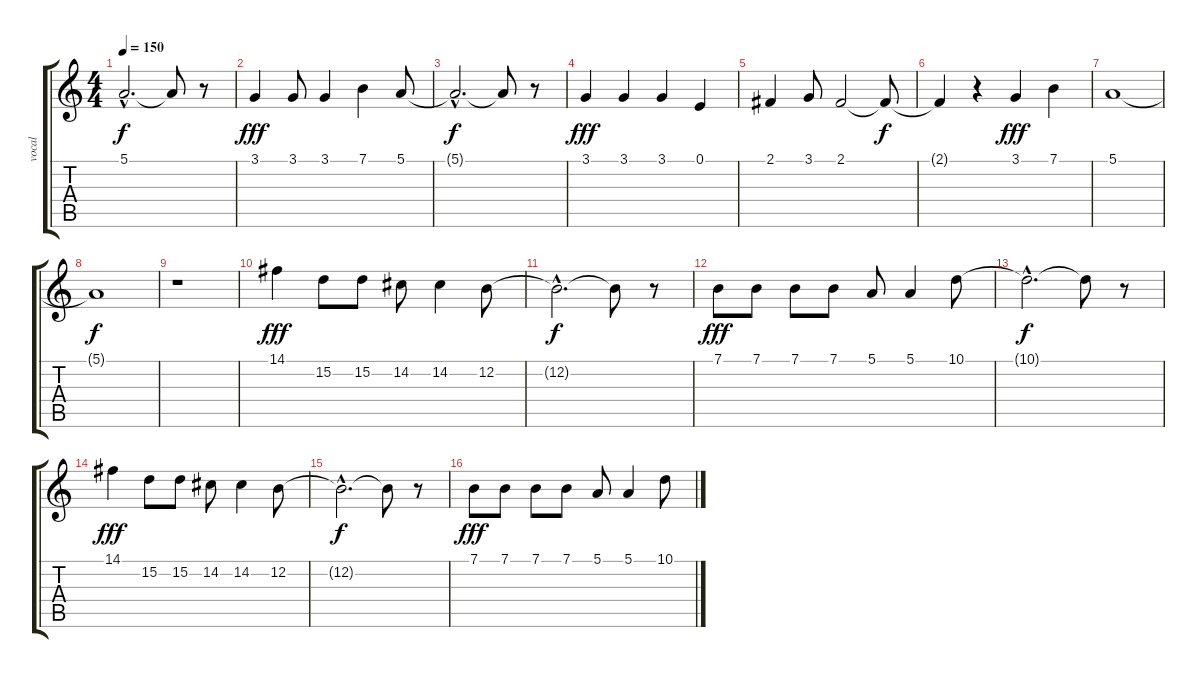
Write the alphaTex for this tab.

\track ("vocal" "vocal") {instrument lead2sawtooth}
\staff {score tabs}
\tuning (E4 B3 G3 D3 A2 E2) {hide}
\ts (4 4)
\tempo 150
\clef g2
\ks c
5.1{hac t}.2{d dy f} 5.1{t}.8 r.8 |
3.1.4{dy fff} 3.1.8 3.1.4 7.1.4 5.1.8 |
5.1{hac t}.2{d dy f} 5.1{t}.8 r.8 |
3.1.4{dy fff} 3.1.4 3.1.4 0.1.4 |
2.1.4 3.1.8 2.1.2 2.1{t}.8{dy f} |
2.1{t}.4 r.4 3.1.4{dy fff} 7.1.4 |
5.1.1 |
5.1{t}.1{dy f} |
r.1 |
14.1.4{dy fff} 15.2.8 15.2.8 14.2.8 14.2.4 12.2.8 |
12.2{hac t}.2{d dy f} 12.2{t}.8 r.8 |
7.1.8{dy fff} 7.1.8 7.1.8 7.1.8 5.1.8 5.1.4 10.1.8 |
10.1{hac t}.2{d dy f} 10.1{t}.8 r.8 |
14.1.4{dy fff} 15.2.8 15.2.8 14.2.8 14.2.4 12.2.8 |
12.2{hac t}.2{d dy f} 12.2{t}.8 r.8 |
7.1.8{dy fff} 7.1.8 7.1.8 7.1.8 5.1.8 5.1.4 10.1.8
